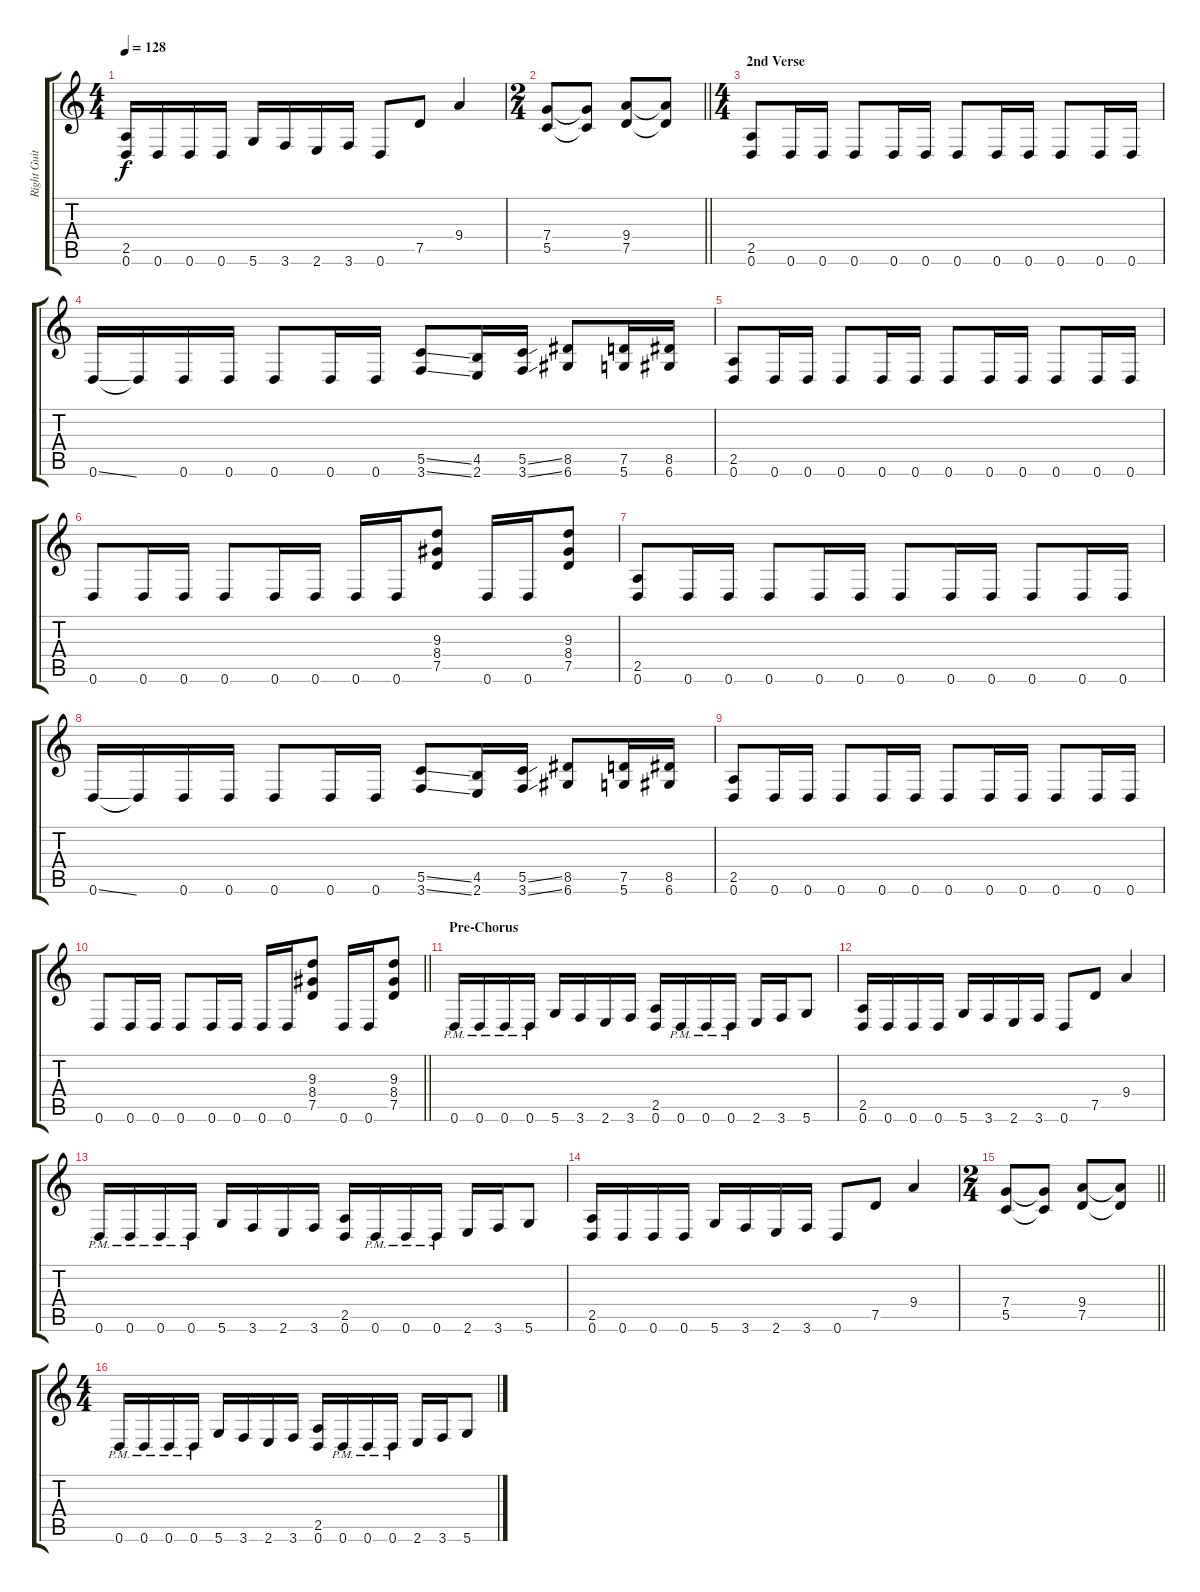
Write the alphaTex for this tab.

\track ("Right Guitar" "Right Guit") {instrument distortionguitar}
\staff {score tabs}
\tuning (D4 A3 F3 C3 G2 D2) {hide}
\ts (4 4)
\tempo 128
\clef g2
\ks c
(2.5 0.6).16{dy f} 0.6.16 0.6.16 0.6.16 5.6.16 3.6.16 2.6.16 3.6.16 0.6.8 7.5.8 9.4.4 |
\ts (2 4)
\barLineRight lightlight
(7.4 5.5).8 (7.4{t} 5.5{t}).8 (9.4 7.5).8 (9.4{t} 7.5{t}).8 |
\ts (4 4)
\section ("" "2nd Verse")
(2.5 0.6).8 0.6.16 0.6.16 0.6.8 0.6.16 0.6.16 0.6.8 0.6.16 0.6.16 0.6.8 0.6.16 0.6.16 |
0.6{ss}.16 0.6{t}.16 0.6.16 0.6.16 0.6.8 0.6.16 0.6.16 (5.5{ss} 3.6{ss}).8 (4.5 2.6).16 (5.5{ss} 3.6{ss}).16 (8.5 6.6).8 (7.5 5.6).16 (8.5 6.6).16 |
(2.5 0.6).8 0.6.16 0.6.16 0.6.8 0.6.16 0.6.16 0.6.8 0.6.16 0.6.16 0.6.8 0.6.16 0.6.16 |
0.6.8 0.6.16 0.6.16 0.6.8 0.6.16 0.6.16 0.6.16 0.6.16 (9.3 8.4 7.5).8 0.6.16 0.6.16 (9.3 8.4 7.5).8 |
(2.5 0.6).8 0.6.16 0.6.16 0.6.8 0.6.16 0.6.16 0.6.8 0.6.16 0.6.16 0.6.8 0.6.16 0.6.16 |
0.6{ss}.16 0.6{t}.16 0.6.16 0.6.16 0.6.8 0.6.16 0.6.16 (5.5{ss} 3.6{ss}).8 (4.5 2.6).16 (5.5{ss} 3.6{ss}).16 (8.5 6.6).8 (7.5 5.6).16 (8.5 6.6).16 |
(2.5 0.6).8 0.6.16 0.6.16 0.6.8 0.6.16 0.6.16 0.6.8 0.6.16 0.6.16 0.6.8 0.6.16 0.6.16 |
\barLineRight lightlight
0.6.8 0.6.16 0.6.16 0.6.8 0.6.16 0.6.16 0.6.16 0.6.16 (9.3 8.4 7.5).8 0.6.16 0.6.16 (9.3 8.4 7.5).8 |
\section ("" "Pre-Chorus")
0.6{pm}.16 0.6{pm}.16 0.6{pm}.16 0.6{pm}.16 5.6.16 3.6.16 2.6.16 3.6.16 (2.5 0.6).16 0.6{pm}.16 0.6{pm}.16 0.6{pm}.16 2.6.16 3.6.16 5.6.8 |
(2.5 0.6).16 0.6.16 0.6.16 0.6.16 5.6.16 3.6.16 2.6.16 3.6.16 0.6.8 7.5.8 9.4.4 |
0.6{pm}.16 0.6{pm}.16 0.6{pm}.16 0.6{pm}.16 5.6.16 3.6.16 2.6.16 3.6.16 (2.5 0.6).16 0.6{pm}.16 0.6{pm}.16 0.6{pm}.16 2.6.16 3.6.16 5.6.8 |
(2.5 0.6).16 0.6.16 0.6.16 0.6.16 5.6.16 3.6.16 2.6.16 3.6.16 0.6.8 7.5.8 9.4.4 |
\ts (2 4)
\barLineRight lightlight
(7.4 5.5).8 (7.4{t} 5.5{t}).8 (9.4 7.5).8 (9.4{t} 7.5{t}).8 |
\ts (4 4)
0.6{pm}.16 0.6{pm}.16 0.6{pm}.16 0.6{pm}.16 5.6.16 3.6.16 2.6.16 3.6.16 (2.5 0.6).16 0.6{pm}.16 0.6{pm}.16 0.6{pm}.16 2.6.16 3.6.16 5.6.8
